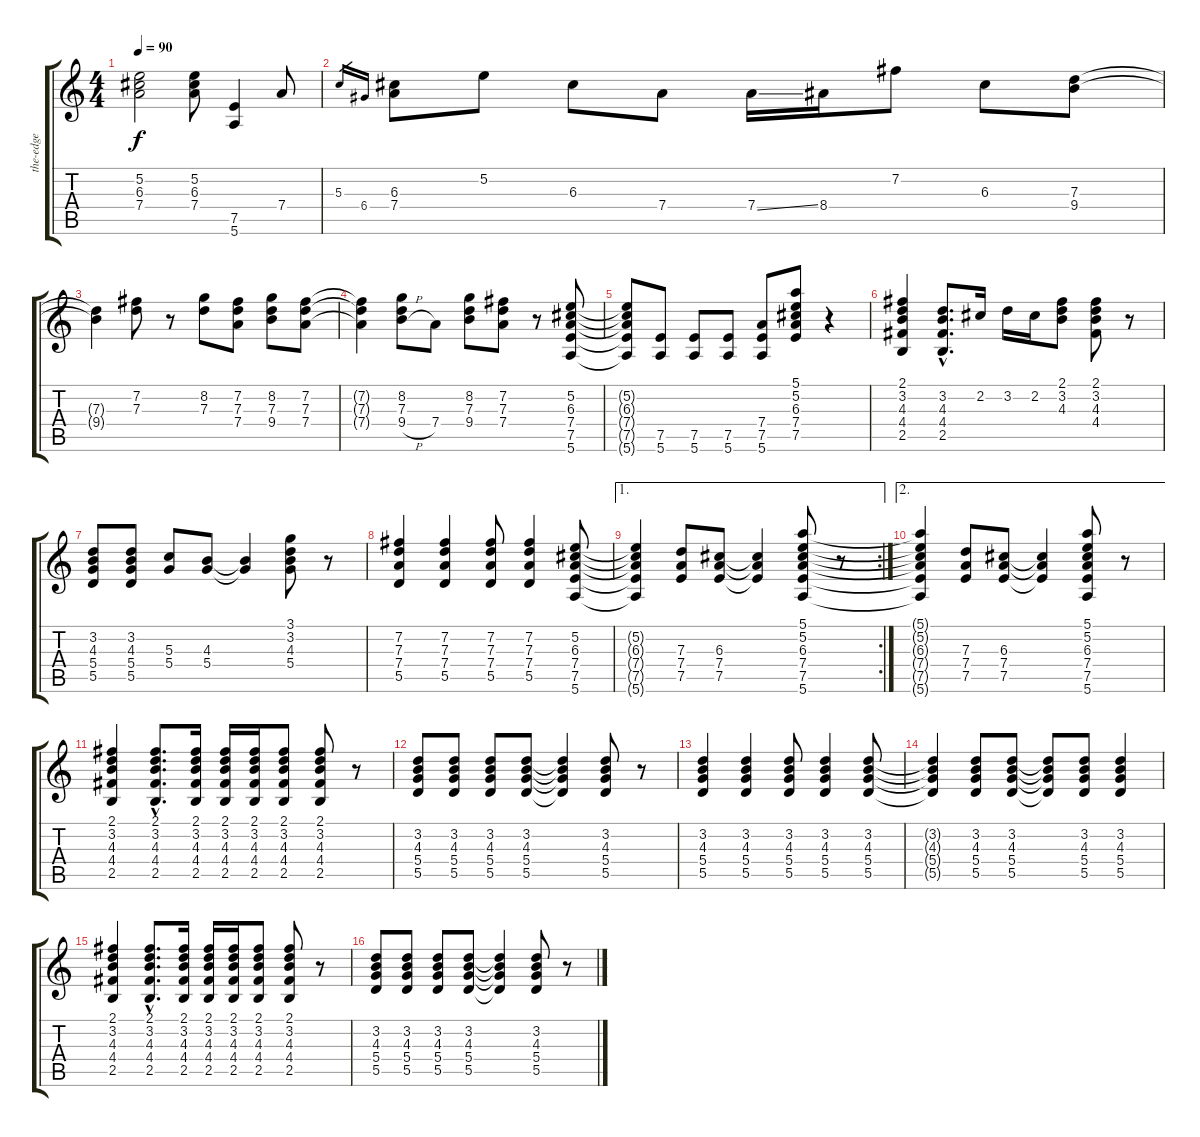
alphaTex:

\track ("the-edge" "the-edge") {instrument electricguitarjazz}
\staff {score tabs}
\tuning (E4 B3 G3 D3 A2 E2) {hide}
\ts (4 4)
\tempo 90
\clef g2
\ks c
(5.2{t} 6.3{t} 7.4{t}).2{dy f} (5.2 6.3 7.4).8 (7.5 5.6).4 7.4.8 |
5.3.16{gr} 6.4.16{gr} (6.3 7.4).8 5.2.8 6.3.8 7.4.8 7.4{ss}.16 8.4.16 7.2.8 6.3.8 (7.3 9.4).8 |
(7.3{t} 9.4{t}).4 (7.2 7.3).8 r.8 (8.2 7.3).8 (7.2 7.3 7.4).8 (8.2 7.3 9.4).8 (7.2 7.3 7.4).8 |
(7.2{t} 7.3{t} 7.4{t}).4 (8.2 7.3 9.4{h}).8 7.4.8 (8.2 7.3 9.4).8 (7.2 7.3 7.4).8 r.8 (5.2 6.3 7.4 7.5 5.6).8 |
(5.2{t} 6.3{t} 7.4{t} 7.5{t} 5.6{t}).8 (7.5 5.6).8 (7.5 5.6).8 (7.5 5.6).8 (7.4 7.5 5.6).8 (5.1 5.2 6.3 7.4 7.5).8 r.4 |
(2.1 3.2 4.3 4.4 2.5).4 (3.2{hac} 4.3{hac} 4.4{hac} 2.5{hac}).8{d} 2.2.16 3.2.16 2.2.16 (2.1 3.2 4.3).8 (2.1 3.2 4.3 4.4).8 r.8 |
(3.2 4.3 5.4 5.5).8 (3.2 4.3 5.4 5.5).8 (5.3 5.4).8 (4.3 5.4).8 (4.3{t} 5.4{t}).4 (3.1 3.2 4.3 5.4).8 r.8 |
(7.2 7.3 7.4 5.5).4 (7.2 7.3 7.4 5.5).4 (7.2 7.3 7.4 5.5).8 (7.2 7.3 7.4 5.5).4 (5.2 6.3 7.4 7.5 5.6).8 |
\ae 1
\rc 2
(5.2{t} 6.3{t} 7.4{t} 7.5{t} 5.6{t}).4 (7.3 7.4 7.5).8 (6.3 7.4 7.5).8 (6.3{t} 7.4{t} 7.5{t}).4 (5.1 5.2 6.3 7.4 7.5 5.6).8 r.8 |
\ae 2
(5.1{t} 5.2{t} 6.3{t} 7.4{t} 7.5{t} 5.6{t}).4 (7.3 7.4 7.5).8 (6.3 7.4 7.5).8 (6.3{t} 7.4{t} 7.5{t}).4 (5.1 5.2 6.3 7.4 7.5 5.6).8 r.8 |
(2.1 3.2 4.3 4.4 2.5).4 (2.1{hac} 3.2{hac} 4.3{hac} 4.4{hac} 2.5{hac}).8{d} (2.1 3.2 4.3 4.4 2.5).16 (2.1 3.2 4.3 4.4 2.5).16 (2.1 3.2 4.3 4.4 2.5).16 (2.1 3.2 4.3 4.4 2.5).8 (2.1 3.2 4.3 4.4 2.5).8 r.8 |
(3.2 4.3 5.4 5.5).8 (3.2 4.3 5.4 5.5).8 (3.2 4.3 5.4 5.5).8 (3.2 4.3 5.4 5.5).8 (3.2{t} 4.3{t} 5.4{t} 5.5{t}).4 (3.2 4.3 5.4 5.5).8 r.8 |
(3.2 4.3 5.4 5.5).4 (3.2 4.3 5.4 5.5).4 (3.2 4.3 5.4 5.5).8 (3.2 4.3 5.4 5.5).4 (3.2 4.3 5.4 5.5).8 |
(3.2{t} 4.3{t} 5.4{t} 5.5{t}).4 (3.2 4.3 5.4 5.5).8 (3.2 4.3 5.4 5.5).8 (3.2{t} 4.3{t} 5.4{t} 5.5{t}).8 (3.2 4.3 5.4 5.5).8 (3.2 4.3 5.4 5.5).4 |
(2.1 3.2 4.3 4.4 2.5).4 (2.1{hac} 3.2{hac} 4.3{hac} 4.4{hac} 2.5{hac}).8{d} (2.1 3.2 4.3 4.4 2.5).16 (2.1 3.2 4.3 4.4 2.5).16 (2.1 3.2 4.3 4.4 2.5).16 (2.1 3.2 4.3 4.4 2.5).8 (2.1 3.2 4.3 4.4 2.5).8 r.8 |
(3.2 4.3 5.4 5.5).8 (3.2 4.3 5.4 5.5).8 (3.2 4.3 5.4 5.5).8 (3.2 4.3 5.4 5.5).8 (3.2{t} 4.3{t} 5.4{t} 5.5{t}).4 (3.2 4.3 5.4 5.5).8 r.8
